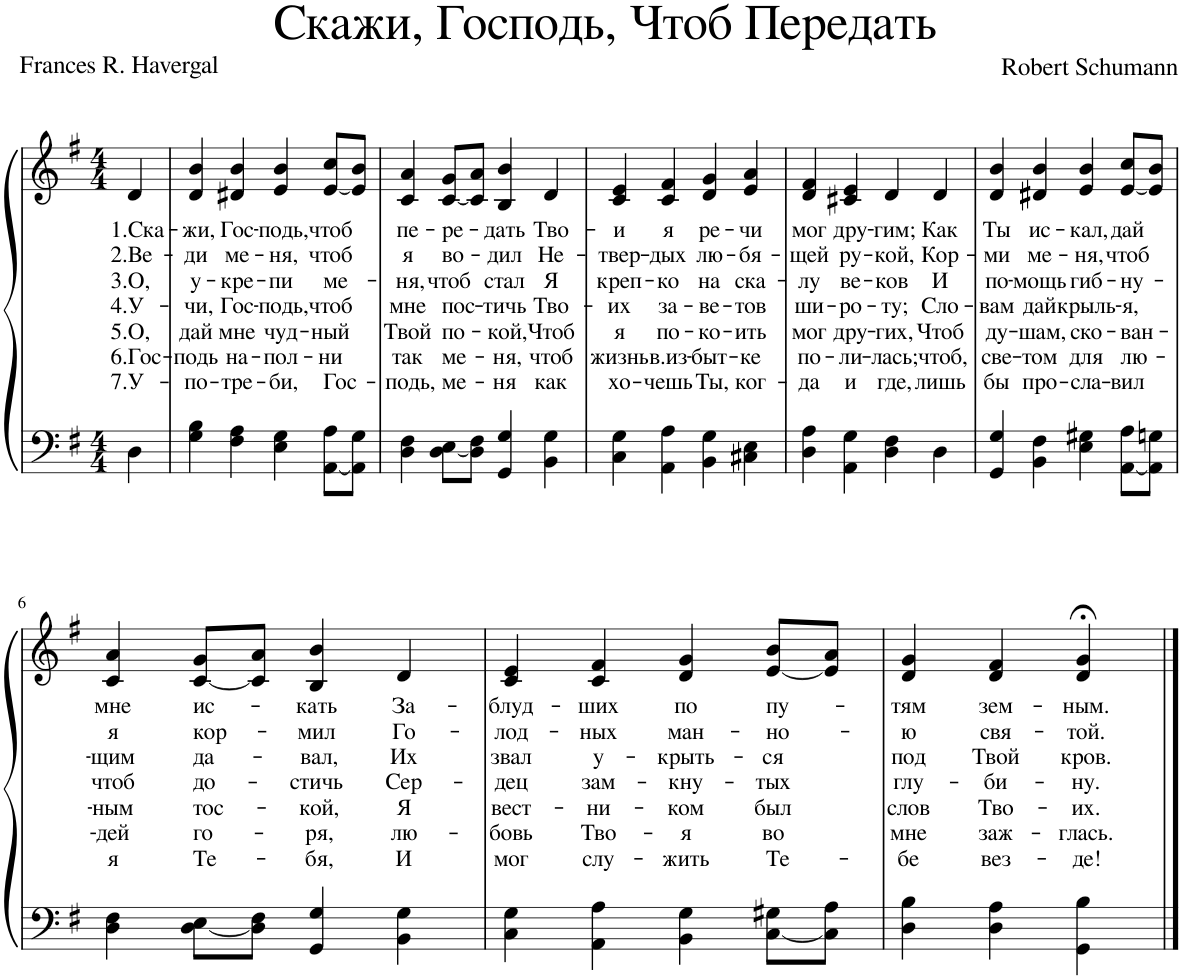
**kern	**kern	**text	**text	**text	**text	**text	**text	**text
*part1	*part1	*part1	*part1	*part1	*part1	*part1	*part1	*part1
*staff2	*staff1	*staff1	*staff1	*staff1	*staff1	*staff1	*staff1	*staff1
*I"Piano	*	*	*	*	*	*	*	*
*I'Pno.	*	*	*	*	*	*	*	*
*clefF4	*clefG2	*	*	*	*	*	*	*
*k[f#]	*k[f#]	*	*	*	*	*	*	*
*M4/4	*M4/4	*	*	*	*	*	*	*
=	=	=	=	=	=	=	=	=
!	!	!LO:LY:b	!LO:LY:b	!LO:LY:b	!LO:LY:b	!LO:LY:b	!LO:LY:b	!LO:LY:b
4D\	4d/	1.Ска-	2.Ве-	3.О,	4.У-	5.О,	6.Гос-	7.У-
=1	=1	=1	=1	=1	=1	=1	=1	=1
!	!	!LO:LY:b	!LO:LY:b	!LO:LY:b	!LO:LY:b	!LO:LY:b	!LO:LY:b	!LO:LY:b
4G\ 4B\	4d/ 4b/	-жи,	-ди	у-	-чи,	дай	-подь	-по-
!	!	!LO:LY:b	!LO:LY:b	!LO:LY:b	!LO:LY:b	!LO:LY:b	!LO:LY:b	!LO:LY:b
4F#\ 4A\	4d#X/ 4b/	Гос-	ме-	-кре-	Гос-	мне	на-	-тре-
!	!	!LO:LY:b	!LO:LY:b	!LO:LY:b	!LO:LY:b	!LO:LY:b	!LO:LY:b	!LO:LY:b
4E\ 4G\	4e/ 4b/	-подь,	-ня,	-пи	-подь,	чуд-	-пол-	-би,
!	!	!LO:LY:b	!LO:LY:b	!LO:LY:b	!LO:LY:b	!LO:LY:b	!LO:LY:b	!LO:LY:b
[8AA\ 8A\L	[8e/ 8cc/L	чтоб	чтоб	ме-	чтоб	-ный	-ни	Гос-
8AA\] 8G\J	8e/] 8b/J	.	.	.	.	.	.	.
=2	=2	=2	=2	=2	=2	=2	=2	=2
!	!	!LO:LY:b	!LO:LY:b	!LO:LY:b	!LO:LY:b	!LO:LY:b	!LO:LY:b	!LO:LY:b
4D\ 4F#\	4c/ 4a/	пе-	я	-ня,	мне	Твой	так	-подь,
!	!	!LO:LY:b	!LO:LY:b	!LO:LY:b	!LO:LY:b	!LO:LY:b	!LO:LY:b	!LO:LY:b
[8D\ 8E\L	[8c/ 8g/L	-ре-	во-	чтоб	пос-	по-	ме-	ме-
8D\] 8F#\J	8c/] 8a/J	.	.	.	.	.	.	.
!	!	!LO:LY:b	!LO:LY:b	!LO:LY:b	!LO:LY:b	!LO:LY:b	!LO:LY:b	!LO:LY:b
4GG/ 4G/	4B/ 4b/	-дать	-дил	стал	-тичь	-кой,	-ня,	-ня
!	!	!LO:LY:b	!LO:LY:b	!LO:LY:b	!LO:LY:b	!LO:LY:b	!LO:LY:b	!LO:LY:b
4BB\ 4G\	4d/	Тво-	Не-	Я	Тво-	Чтоб	чтоб	как
=3	=3	=3	=3	=3	=3	=3	=3	=3
!	!	!LO:LY:b	!LO:LY:b	!LO:LY:b	!LO:LY:b	!LO:LY:b	!LO:LY:b	!LO:LY:b
4C\ 4G\	4c/ 4e/	-и	-твер-	креп-	-их	я	жизнь	хо-
!	!	!LO:LY:b	!LO:LY:b	!LO:LY:b	!LO:LY:b	!LO:LY:b	!LO:LY:b	!LO:LY:b
4AA\ 4A\	4c/ 4f#/	я	-дых	-ко	за-	по-	в.из-	-чешь
!	!	!LO:LY:b	!LO:LY:b	!LO:LY:b	!LO:LY:b	!LO:LY:b	!LO:LY:b	!LO:LY:b
4BB\ 4G\	4d/ 4g/	ре-	лю-	на	-ве-	-ко-	-быт-	Ты,
!	!	!LO:LY:b	!LO:LY:b	!LO:LY:b	!LO:LY:b	!LO:LY:b	!LO:LY:b	!LO:LY:b
4C#X\ 4E\	4e/ 4a/	-чи	-бя-	ска-	-тов	-ить	-ке	ког-
=4	=4	=4	=4	=4	=4	=4	=4	=4
!	!	!LO:LY:b	!LO:LY:b	!LO:LY:b	!LO:LY:b	!LO:LY:b	!LO:LY:b	!LO:LY:b
4D\ 4A\	4d/ 4f#/	мог	-щей	-лу	ши-	мог	по-	-да
!	!	!LO:LY:b	!LO:LY:b	!LO:LY:b	!LO:LY:b	!LO:LY:b	!LO:LY:b	!LO:LY:b
4AA\ 4G\	4c#X/ 4e/	дру-	ру-	ве-	-ро-	дру-	-ли-	и
!	!	!LO:LY:b	!LO:LY:b	!LO:LY:b	!LO:LY:b	!LO:LY:b	!LO:LY:b	!LO:LY:b
4D\ 4F#\	4d/	-гим;	-кой,	-ков	-ту;	-гих,	-лась;	где,
!	!	!LO:LY:b	!LO:LY:b	!LO:LY:b	!LO:LY:b	!LO:LY:b	!LO:LY:b	!LO:LY:b
4D\	4d/	Как	Кор-	И	Сло-	Чтоб	чтоб,	лишь
=5	=5	=5	=5	=5	=5	=5	=5	=5
!	!	!LO:LY:b	!LO:LY:b	!LO:LY:b	!LO:LY:b	!LO:LY:b	!LO:LY:b	!LO:LY:b
4GG/ 4G/	4d/ 4b/	Ты	-ми	по-	-вам	ду-	све-	бы
!	!	!LO:LY:b	!LO:LY:b	!LO:LY:b	!LO:LY:b	!LO:LY:b	!LO:LY:b	!LO:LY:b
4BB\ 4F#\	4d#X/ 4b/	ис-	ме-	-мощь	дай	-шам,	-том	про-
!	!	!LO:LY:b	!LO:LY:b	!LO:LY:b	!LO:LY:b	!LO:LY:b	!LO:LY:b	!LO:LY:b
4E\ 4G#X\	4e/ 4b/	-кал,	-ня,	гиб-	крыль-	ско-	для	-сла-
!	!	!LO:LY:b	!LO:LY:b	!LO:LY:b	!LO:LY:b	!LO:LY:b	!LO:LY:b	!LO:LY:b
[8AA\ 8A\L	[8e/ 8cc/L	дай	чтоб	-ну-	-я,	-ван-	лю-	-вил
8AA\] 8Gn\J	8e/] 8b/J	.	.	.	.	.	.	.
!!LO:LB:g=z
=6	=6	=6	=6	=6	=6	=6	=6	=6
!	!	!LO:LY:b	!LO:LY:b	!LO:LY:b	!LO:LY:b	!LO:LY:b	!LO:LY:b	!LO:LY:b
4D\ 4F#\	4c/ 4a/	мне	я	-щим	чтоб	-ным	-дей	я
!	!	!LO:LY:b	!LO:LY:b	!LO:LY:b	!LO:LY:b	!LO:LY:b	!LO:LY:b	!LO:LY:b
[8D\ 8E\L	[8c/ 8g/L	ис-	кор-	да-	до-	тос-	го-	Те-
8D\] 8F#\J	8c/] 8a/J	.	.	.	.	.	.	.
!	!	!LO:LY:b	!LO:LY:b	!LO:LY:b	!LO:LY:b	!LO:LY:b	!LO:LY:b	!LO:LY:b
4GG/ 4G/	4B/ 4b/	-кать	-мил	-вал,	-стичь	-кой,	-ря,	-бя,
!	!	!LO:LY:b	!LO:LY:b	!LO:LY:b	!LO:LY:b	!LO:LY:b	!LO:LY:b	!LO:LY:b
4BB\ 4G\	4d/	За-	Го-	Их	Сер-	Я	лю-	И
=7	=7	=7	=7	=7	=7	=7	=7	=7
!	!	!LO:LY:b	!LO:LY:b	!LO:LY:b	!LO:LY:b	!LO:LY:b	!LO:LY:b	!LO:LY:b
4C\ 4G\	4c/ 4e/	-блуд-	-лод-	звал	-дец	вест-	-бовь	мог
!	!	!LO:LY:b	!LO:LY:b	!LO:LY:b	!LO:LY:b	!LO:LY:b	!LO:LY:b	!LO:LY:b
4AA\ 4A\	4c/ 4f#/	-ших	-ных	у-	зам-	-ни-	Тво-	слу-
!	!	!LO:LY:b	!LO:LY:b	!LO:LY:b	!LO:LY:b	!LO:LY:b	!LO:LY:b	!LO:LY:b
4BB\ 4G\	4d/ 4g/	по	ман-	-крыть-	-кну-	-ком	-я	-жить
!	!	!LO:LY:b	!LO:LY:b	!LO:LY:b	!LO:LY:b	!LO:LY:b	!LO:LY:b	!LO:LY:b
[8C\ 8G#X\L	[8e/ 8b/L	пу-	-но-	-ся	-тых	был	во	Те-
8C\] 8A\J	8e/] 8a/J	.	.	.	.	.	.	.
=8	=8	=8	=8	=8	=8	=8	=8	=8
!	!	!LO:LY:b	!LO:LY:b	!LO:LY:b	!LO:LY:b	!LO:LY:b	!LO:LY:b	!LO:LY:b
4D\ 4B\	4d/ 4g/	-тям	-ю	под	глу-	слов	мне	-бе
!	!	!LO:LY:b	!LO:LY:b	!LO:LY:b	!LO:LY:b	!LO:LY:b	!LO:LY:b	!LO:LY:b
4D\ 4A\	4d/ 4f#/	зем-	свя-	Твой	-би-	Тво-	заж-	вез-
!	!	!LO:LY:b	!LO:LY:b	!LO:LY:b	!LO:LY:b	!LO:LY:b	!LO:LY:b	!LO:LY:b
4GG\ 4B\	4d/;< 4g/;<	-ным.	-той.	кров.	-ну.	-их.	-глась.	-де!
==	==	==	==	==	==	==	==	==
*-	*-	*-	*-	*-	*-	*-	*-	*-
